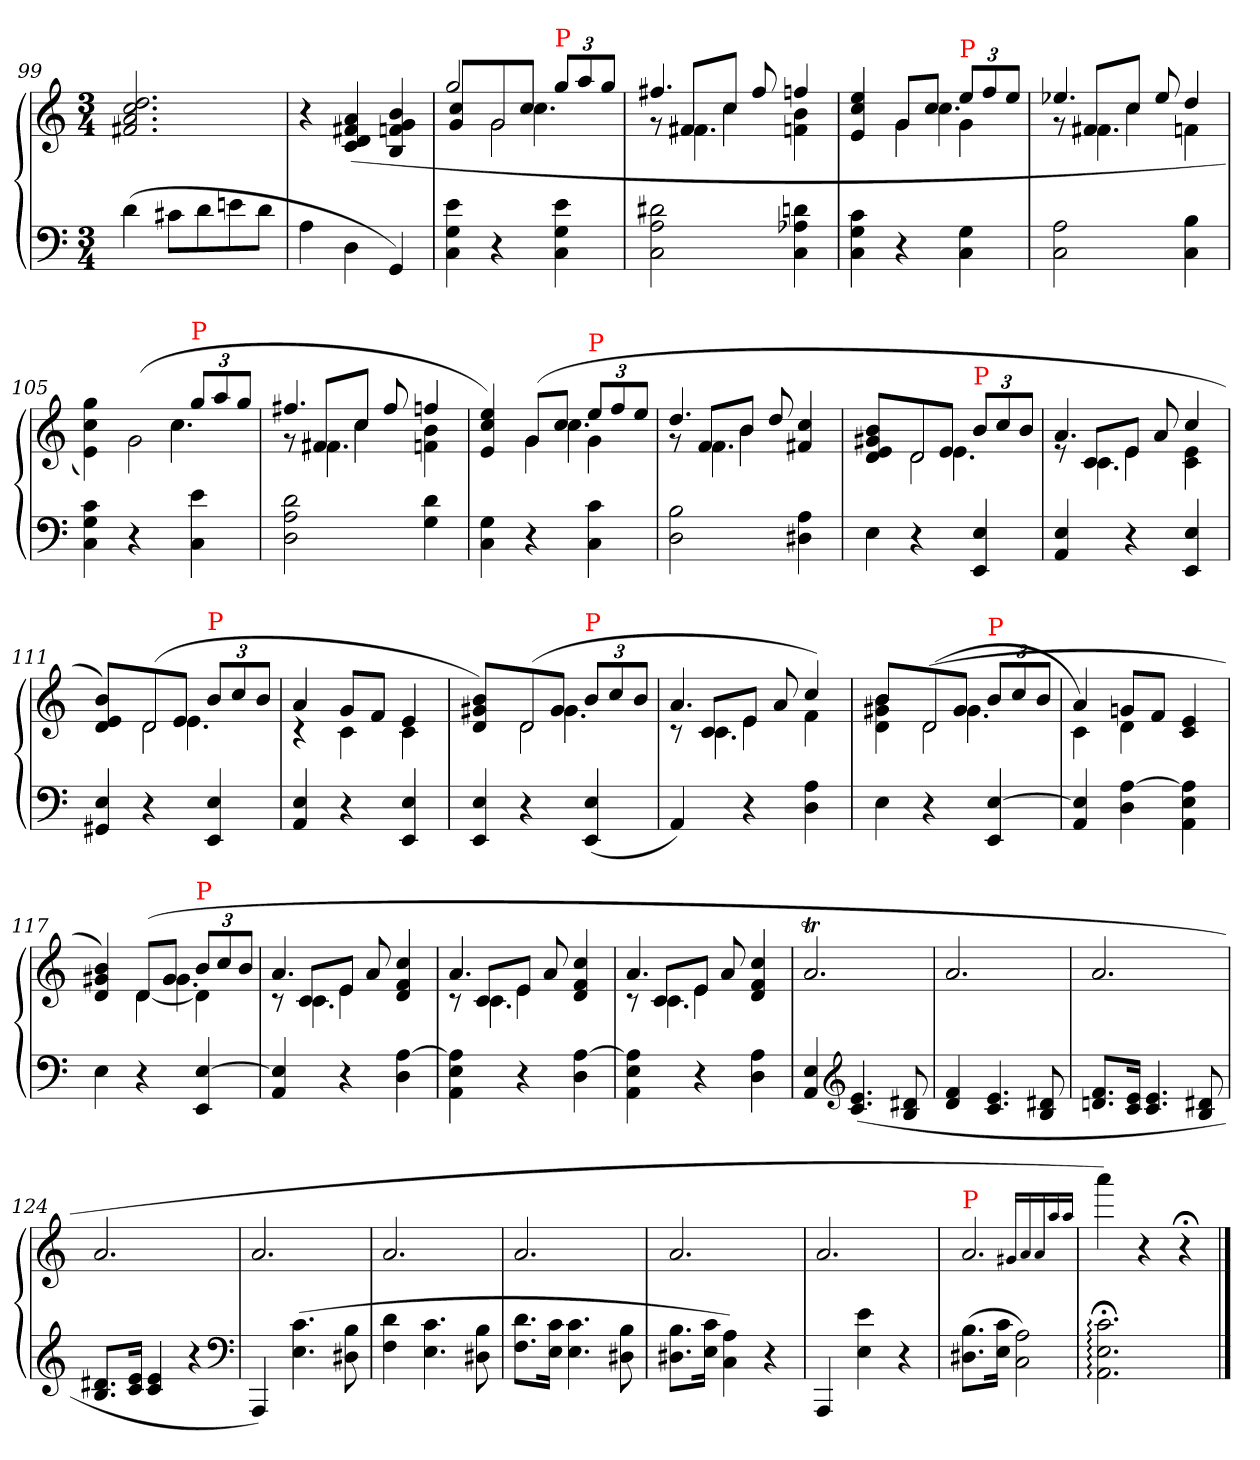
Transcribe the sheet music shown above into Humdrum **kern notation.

**kern	**kern
*part1	*part1
*staff2	*staff1
*clefF4	*clefG2
*k[]	*k[]
*M3/4	*M3/4
=99	=99
(>4d	2.dd 2.cc 2.a 2.f#X
8c#XL	.
8d	.
8en	.
8dJ	.
=100	=100
4A\	4r
4D\	(>4a 4f#X 4d 4c
4GG/)	4b 4g 4fn 4B
=101	=101
*	*^
*	*	*^
*	*	*	*^
4e 4G 4C	2gg	4cc 4g	4ryy	4.ryy
!	!	!LO:N:vis=2	!	!
4r	.	8g/	2g\	.
.	.	8ccJ	.	4.cc\
*	*Xbrackettup	*	*	*
!	!LO:TX:a:color=red:t=P	!	!	!
4e 4G 4C	12gg/L	4ryy	.	.
.	12aa	.	.	.
.	12ggJ	.	.	.
=102	=102	=102	=102	=102
2d#X\ 2A\ 2C\	4.ff#X	8rg	8ryy	4ryy
.	.	8f#X/L	4.f#X\	.
.	.	8ccJ	.	4cc\
.	8ff#	8ryy	.	.
4dn\ 4A-X\ 4C\	4ffn	4b 4fn	4ryy	4ryy
=103	=103	=103	=103	=103
4c\ 4G\ 4C\	4ee/ 4cc/ 4e/	2ryy	4ryy	4.ryy
4r	8gL	.	4g\	.
.	8ccJ	.	.	4.cc\
!	!LO:TX:a:color=red:t=P	!	!	!
4G\ 4C\	12eeL	4g	4ryy	.
.	12ff	.	.	.
.	12eeJ	.	.	.
=104	=104	=104	=104	=104
2A\ 2C\	4.ee-X	8rg	8ryy	4ryy
.	.	8f#X/L	4.f#X\	.
.	.	8ccJ	.	4cc\
.	8ee-	8ryy	.	.
4B\ 4C\	4dd	4fn	4ryy	4ryy
=105	=105	=105	=105	=105
4c\ 4G\ 4C\	4ryy	4gg\ 4cc\ 4e\)	4.ryy	2.ryy
!	!LO:N:vis=2	!	!	!
4r	(>8g	2g	.	.
.	8ccJ	.	4.cc\	.
!	!LO:TX:a:color=red:t=P	!	!	!
4e\ 4C\	12ggL	.	.	.
.	12aa	.	.	.
.	12ggJ	.	.	.
=106	=106	=106	=106	=106
2d\ 2A\ 2D\	4.ff#X	8rg	8ryy	4ryy
.	.	8f#X/L	4.f#X\	.
.	.	8ccJ	.	4cc\
.	8ff#	8ryy	.	.
4d\ 4G\	4ffn	4b 4fn	4ryy	4ryy
=107	=107	=107	=107	=107
4G 4C	4ee/ 4cc/ 4e/)	4ryy	4.ryy	2.ryy
4r	(>8gL	4g	.	.
.	8ccJ	.	4.cc\	.
!	!LO:TX:a:color=red:t=P	!	!	!
4c 4C	12eeL	4g\	.	.
.	12ff	.	.	.
.	12eeJ	.	.	.
=108	=108	=108	=108	=108
2B 2D	4.dd	8rg	8ryy	4ryy
.	.	8f/L	4.f\	.
.	.	8bJ	.	4b\
.	8dd	4.ryy	.	.
4A 4D#X	4cc 4f#X	.	4ryy	4ryy
*	*	*	*v	*v
=109	=109	=109	=109
4E	4b 4g#X 4e 4d	4ryy	4.ryy
!	!LO:N:vis=2	!	!
4r	8d	2d	.
.	8eJ	.	4.e\
!	!LO:TX:a:color=red:t=P	!	!
4E 4EE	12bL	.	.
.	12cc	.	.
.	12bJ	.	.
=110	=110	=110	=110
*	*	*	*^
4E 4AA	4.a	8re	8ryy	4ryy
.	.	8c/L	4.c\	.
4r	.	8eJ	.	4e
.	8a	8ryy	.	.
4E 4EE	4cc	4e 4c	4ryy	4ryy
*	*	*	*v	*v
=111	=111	=111	=111
4E 4GG#X	4b 4e 4d)	4ryy	4.ryy
!	!LO:N:vis=2	!	!
4r	(>8d	2d	.
.	8eJ	.	4.e\
!	!LO:TX:a:color=red:t=P	!	!
4E 4EE	12bL	.	.
.	12cc	.	.
.	12bJ	.	.
*	*	*v	*v
=112	=112	=112
4E 4AA	4a	4rc
4r	8gL	4c
.	8fJ	.
4E 4EE	4e	4c
=113	=113	=113
*	*	*^
4E 4EE	4b 4g#X 4d)	4ryy	4.ryy
!	!LO:N:vis=2	!	!
4r	(>8d	2d	.
.	8g#J	.	4.g#\
!	!LO:TX:a:color=red:t=P	!	!
(<4E 4EE	12bL	.	.
.	12cc	.	.
.	12bJ	.	.
=114	=114	=114	=114
*	*	*	*^
4AA)	4.a	8rc	8ryy	4ryy
.	.	8c/L	4.c\	.
4r	.	8eJ	.	4e\
.	8a	8ryy	.	.
4A 4D	4cc)	4f	4ryy	4ryy
*	*	*	*v	*v
=115	=115	=115	=115
4E	4b	4b 4g#X 4d	4ryy
!	!LO:N:vis=2	!	!
4r	(>8d	8ryy	(<2d\
.	8g#J	4.g#	.
!	!LO:TX:a:color=red:t=P	!	!
[4E 4EE	12bL	.	.
.	12cc	.	.
.	12bJ	.	.
*	*	*v	*v
=116	=116	=116
4E] 4AA	4a	4c)
[4A 4D	8gnL	4d
.	8fJ	.
4A] 4E 4AA	4e 4c	4ryy
=117	=117	=117
*	*	*^
4E	4b 4g#X 4d)	4ryy	4.ryy
4r	(>8d/L	[4d	.
.	8g#J	.	4.g#\
!	!LO:TX:a:color=red:t=P	!	!
[4E 4EE	12bL	4d]	.
.	12cc	.	.
.	12bJ	.	.
=118	=118	=118	=118
*	*	*	*^
4E] 4AA	4.a	8rc	8ryy	4ryy
.	.	8c/L	4.c\	.
4r	.	8eJ	.	4e\
.	8a	8ryy	.	.
[4A 4D	4cc 4f 4d	4ryy	4ryy	4ryy
=119	=119	=119	=119	=119
4A] 4E 4AA	4.a	8rc	8ryy	4ryy
.	.	8c/L	4.c\	.
4r	.	8eJ	.	4e\
.	8a	8ryy	.	.
[4A 4D	4cc 4f 4d	4ryy	4ryy	4ryy
=120	=120	=120	=120	=120
4A] 4E 4AA	4.a	8rc	8ryy	4ryy
.	.	8c/L	4.c\	.
4r	.	8eJ	.	4e\
.	8a	8ryy	.	.
4A 4D	4cc 4f 4d	4ryy	4ryy	4ryy
*	*v	*v	*v	*v
=121	=121
4E 4AA	2.aT
*clefG2	*
(>4.e 4.c	.
8d#X 8B	.
=122	=122
4f 4d	2.a
4.e 4.c	.
8d#X 8B	.
=123	=123
8.f 8.dnL	2.a
16e 16cJk	.
4.e 4.c	.
8d#X 8B	.
=124	=124
8.d#X 8.BL	2.a
16e 16cJk	.
4e 4c	.
4r	.
*clefF4	*
=125	=125
4AAA)	2.a
(>4.c 4.E	.
8B 8D#X	.
=126	=126
4d 4F	2.a
4.c 4.E	.
8B 8D#X	.
=127	=127
8.d 8.FL	2.a
16c 16EJk	.
4.c 4.E	.
8B 8D#X	.
=128	=128
8.B 8.D#XL	2.a
16c 16EJk	.
4A 4C)	.
4r	.
=129	=129
4AAA	2.a
4e 4E	.
4r	.
=130	=130
!	!LO:TX:a:color=red:t=P
(>8.B 8.D#XL	2.a
16c 16EJk	.
2A 2C)	.
.	16qqg#XTTT\LL
.	16qqa/
.	16qqa/
.	16qqaa/
.	16qqaa/JJ
=131	=131
2.c;<: 2.E;<: 2.AA;<:	4aaa)
.	4r
.	4r;<
==	==
*-	*-
